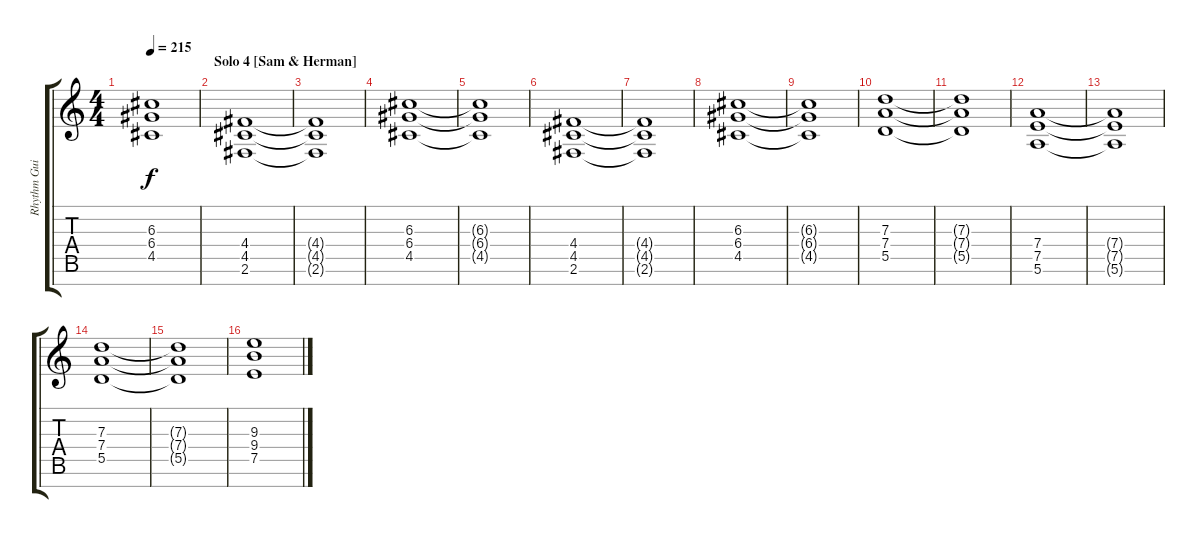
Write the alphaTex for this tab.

\track ("Rhythm Guitar 2" "Rhythm Gui") {instrument overdrivenguitar}
\staff {score tabs}
\tuning (E4 B3 G3 D3 A2 E2 B1) {hide}
\ts (4 4)
\tempo 215
\clef g2
\ks c
(6.3 6.4 4.5).1{dy f} |
\section ("" "Solo 4 [Sam & Herman]")
(4.4 4.5 2.6).1 |
(4.4{t} 4.5{t} 2.6{t}).1 |
(6.3 6.4 4.5).1 |
(6.3{t} 6.4{t} 4.5{t}).1 |
(4.4 4.5 2.6).1 |
(4.4{t} 4.5{t} 2.6{t}).1 |
(6.3 6.4 4.5).1 |
(6.3{t} 6.4{t} 4.5{t}).1 |
(7.3 7.4 5.5).1 |
(7.3{t} 7.4{t} 5.5{t}).1 |
(7.4 7.5 5.6).1 |
(7.4{t} 7.5{t} 5.6{t}).1 |
(7.3 7.4 5.5).1 |
(7.3{t} 7.4{t} 5.5{t}).1 |
(9.3 9.4 7.5).1
